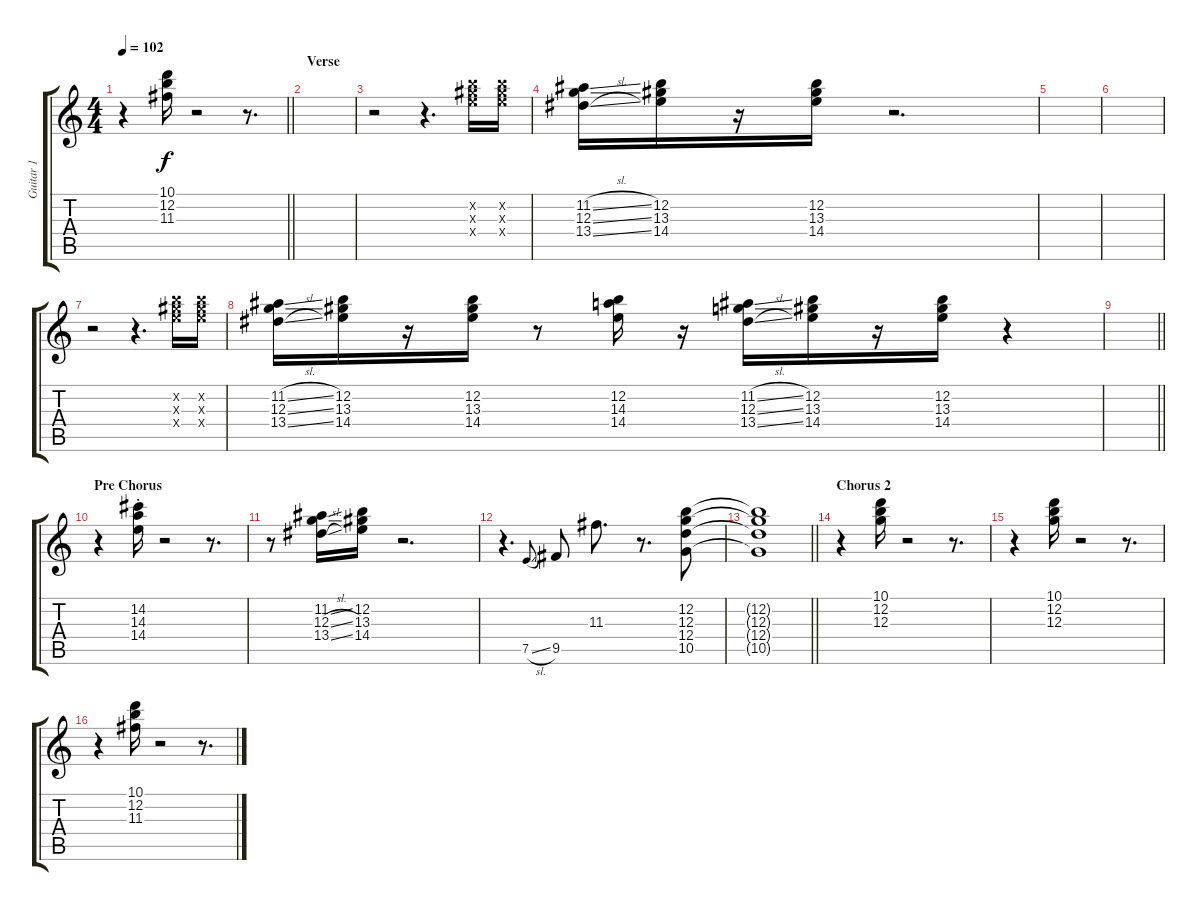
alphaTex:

\track ("Guitar 1" "Guitar 1") {instrument electricguitarclean}
\staff {score tabs}
\tuning (E4 B3 G3 D3 A2 E2) {hide}
\ts (4 4)
\tempo 102
\clef g2
\barLineRight lightlight
\ks c
r.4{dy f} (10.1 12.2 11.3).16 r.2 r.8{d} |
\section ("" "Verse")
|
r.2 r.4{d} (12.2{x} 13.3{x} 14.4{x}).16 (12.2{x} 13.3{x} 14.4{x}).16 |
(11.2{sl} 12.3{sl} 13.4{sl}).16 (12.2 13.3 14.4).16 r.16 (12.2 13.3 14.4).16 r.2{d} |
|
|
r.2 r.4{d} (12.2{x} 13.3{x} 14.4{x}).16 (12.2{x} 13.3{x} 14.4{x}).16 |
(11.2{sl} 12.3{sl} 13.4{sl}).16 (12.2 13.3 14.4).16 r.16 (12.2 13.3 14.4).16 r.8 (12.2 14.3 14.4).16 r.16 (11.2{sl} 12.3{sl} 13.4{sl}).16 (12.2 13.3 14.4).16 r.16 (12.2 13.3 14.4).16 r.4 |
\barLineRight lightlight
|
\section ("" "Pre Chorus")
r.4 (14.2{st} 14.3{st} 14.4{st}).16 r.2 r.8{d} |
r.8 (11.2{ss} 12.3{sl} 13.4{sl}).16 (12.2 13.3 14.4).16 r.2{d} |
r.4{d} 7.5{sl}.8{gr onbeat} 9.5.8 11.3.8{d} r.8{d} (12.2 12.3 12.4 10.5).8 |
\barLineRight lightlight
(12.2{t} 12.3{t} 12.4{t} 10.5{t}).1 |
\section ("" "Chorus 2")
r.4 (10.1 12.2 12.3).16 r.2 r.8{d} |
r.4 (10.1 12.2 12.3).16 r.2 r.8{d} |
r.4 (10.1 12.2 11.3).16 r.2 r.8{d}
